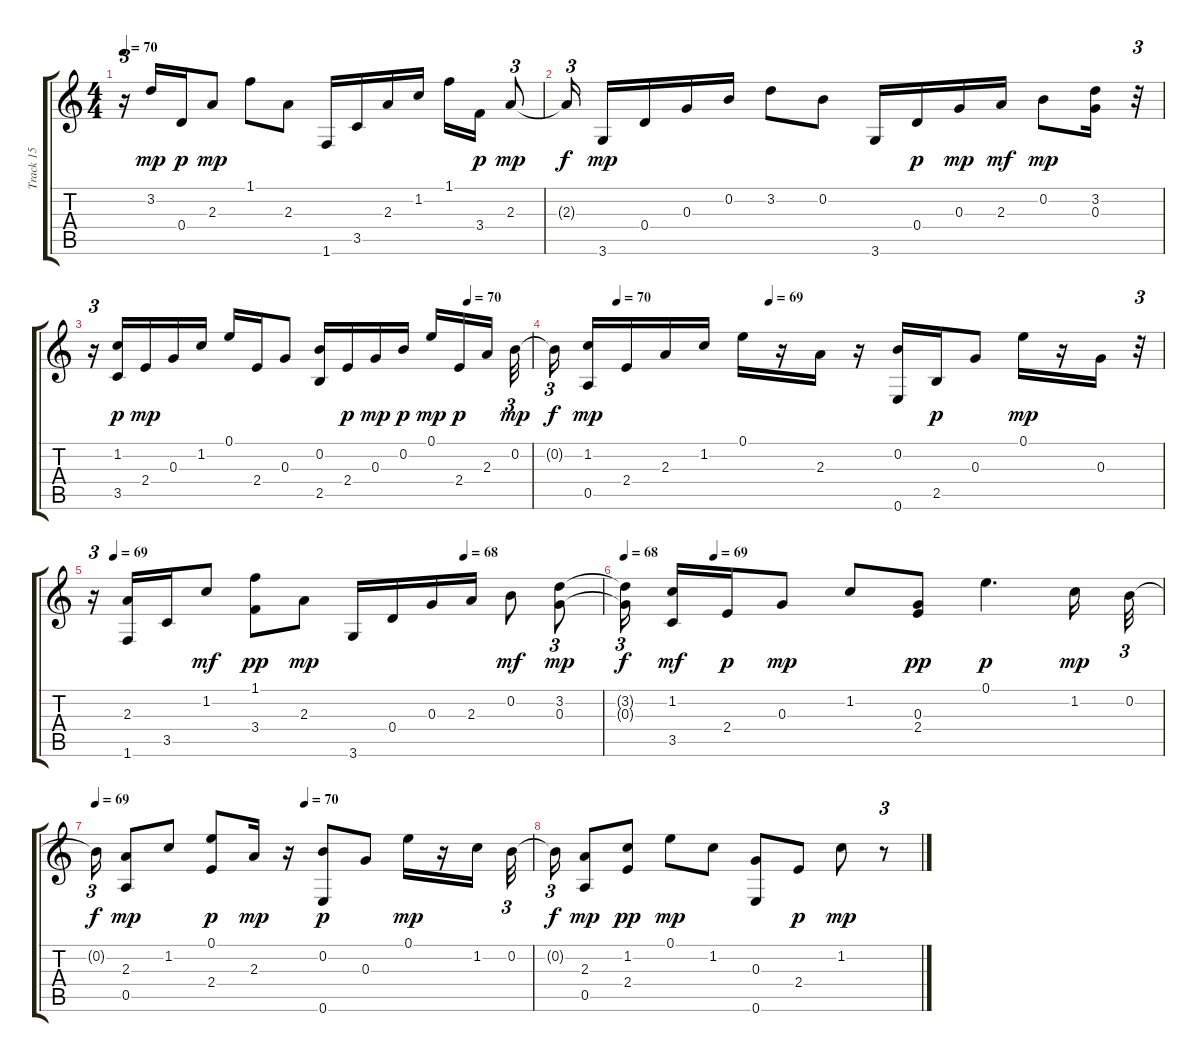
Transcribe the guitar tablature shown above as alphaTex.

\track ("Track 15" "Track 15") {instrument acousticguitarsteel}
\staff {score tabs}
\tuning (E4 B3 G3 D3 A2 E2) {hide}
\ts (4 4)
\tempo 70
\clef g2
\ks c
r.16{tu (3 2) dy mp} 3.2.16 0.4.16{dy p} 2.3.8{dy mp} 1.1.8 2.3.8 1.6.16 3.5.16 2.3.16 1.2.16 1.1.16 3.4.16{dy p} 2.3.8{tu (3 2) dy mp} |
2.3{t}.16{tu (3 2) dy f beam splitsecondary} 3.6.16{dy mp} 0.4.16 0.3.16 0.2.16 3.2.8 0.2.8 3.6.16 0.4.16{dy p} 0.3.16{dy mp} 2.3.16{dy mf} 0.2.8{dy mp} (3.2 0.3).16 r.32{tu (3 2)} |
\tempo (70 0.8541666666666666)
r.16{tu (3 2)} (1.2 3.5).16{dy p} 2.4.16{dy mp} 0.3.16 1.2.16 0.1.16 2.4.16 0.3.8 (0.2 2.5).16 2.4.16{dy p} 0.3.16{dy mp} 0.2.16{dy p} 0.1.16{dy mp} 2.4.16{dy p} 2.3.16{beam splitsecondary} 0.2.32{tu (3 2) dy mp} |
\tempo (70 0.10416666666666667)
\tempo (69 0.3541666666666667)
0.2{t}.16{tu (3 2) dy f beam splitsecondary} (1.2 0.5).16{dy mp} 2.4.16 2.3.16 1.2.16 0.1.16 r.16 2.3.16 r.16 (0.2 0.6).16 2.5.16{dy p} 0.3.8 0.1.16{dy mp} r.16 0.3.16 r.32{tu (3 2)} |
\tempo (69 0.041666666666666664)
\tempo (68 0.7291666666666666)
r.16{tu (3 2)} (2.3 1.6).16 3.5.16 1.2.8{dy mf} (1.1 3.4).8{dy pp} 2.3.8{dy mp} 3.6.16 0.4.16 0.3.16 2.3.16 0.2.8{dy mf} (3.2 0.3).8{tu (3 2) dy mp} |
\tempo 68
\tempo (69 0.16666666666666666)
(3.2{t} 0.3{t}).16{tu (3 2) dy f beam splitsecondary} (1.2 3.5).16{dy mf} 2.4.16{dy p} 0.3.8{dy mp} 1.2.8 (0.3 2.4).8{dy pp} 0.1.4{d dy p} 1.2.16{dy mp} 0.2.32{tu (3 2)} |
\tempo 69
\tempo (70 0.4791666666666667)
0.2{t}.16{tu (3 2) dy f} (2.3 0.5).8{dy mp} 1.2.8 (0.1 2.4).8{dy p} 2.3.16{dy mp} r.16 (0.2 0.6).8{dy p} 0.3.8 0.1.16{dy mp} r.16 1.2.16 0.2.32{tu (3 2)} |
0.2{t}.16{tu (3 2) dy f} (2.3 0.5).8{dy mp} (1.2 2.4).8{dy pp} 0.1.8{dy mp} 1.2.8 (0.3 0.6).8 2.4.8{dy p} 1.2.8{dy mp} r.8{tu (3 2)}
